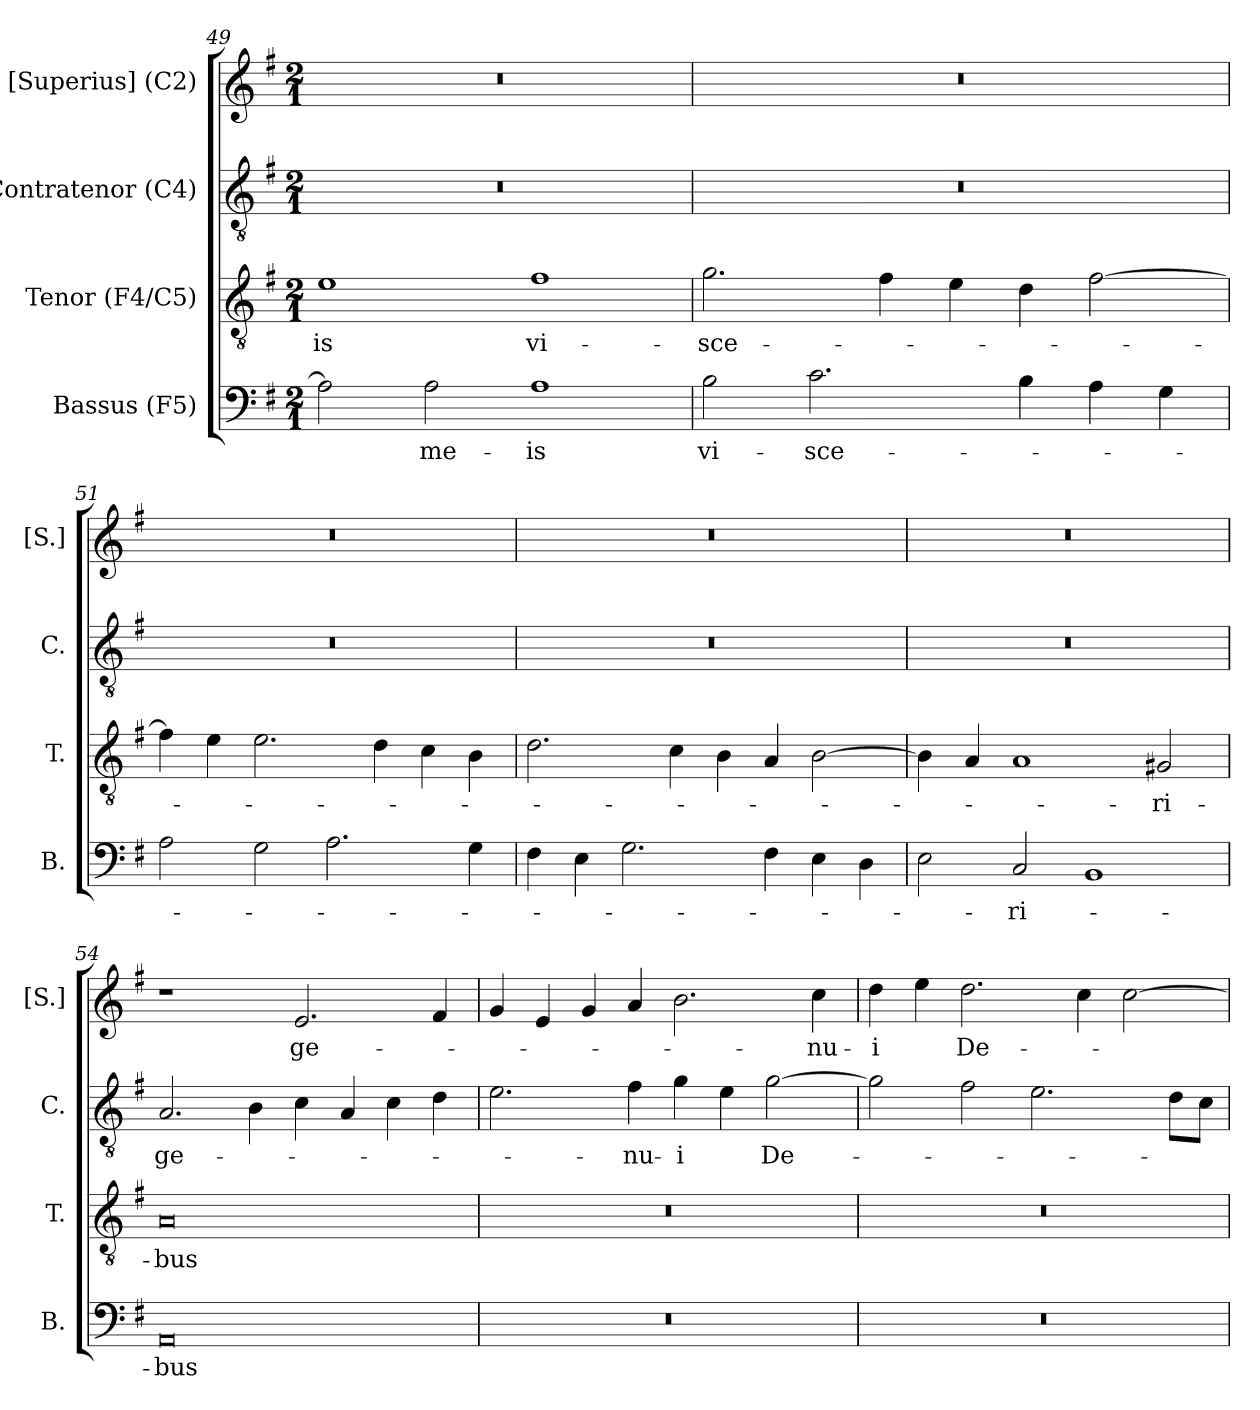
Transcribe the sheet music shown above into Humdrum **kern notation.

**kern	**text	**kern	**text	**kern	**text	**kern	**text
*part4	*part4	*part3	*part3	*part2	*part2	*part1	*part1
*staff4	*staff4	*staff3	*staff3	*staff2	*staff2	*staff1	*staff1
*I"Bassus (F5)	*	*I"Tenor (F4/C5)	*	*I"Contratenor (C4)	*	*I"[Superius] (C2)	*
*I'B.	*	*I'T.	*	*I'C.	*	*I'[S.]	*
*clefF4	*	*clefGv2	*	*clefGv2	*	*clefG2	*
*	*	*ITrd7c12	*	*ITrd7c12	*	*	*
*k[f#]	*	*k[f#]	*	*k[f#]	*	*k[f#]	*
*G:	*	*G:	*	*G:	*	*G:	*
*M2/1	*	*M2/1	*	*M2/1	*	*M2/1	*
=49	=49	=49	=49	=49	=49	=49	=49
!	!	!	!LO:LY:b:color=#000000	!LO:N:vis=1	!	!LO:N:vis=1	!
2Ai\]	.	1Ei	-is	0r	.	0r	.
!	!LO:LY:b:color=#000000	!	!	!	!	!	!
2Ai\	me-	.	.	.	.	.	.
!	!LO:LY:b:color=#000000	!	!	!	!	!	!
!	!	!	!LO:LY:b:color=#000000	!	!	!	!
1Ai	-is	1F#i	vi-	.	.	.	.
!!LO:PB:g=z
=50	=50	=50	=50	=50	=50	=50	=50
!	!LO:LY:b:color=#000000	!	!	!	!	!	!
!	!	!	!LO:LY:b:color=#000000	!LO:N:vis=1	!	!LO:N:vis=1	!
2Bi\	vi-	2.Gi\	-sce-	0r	.	0r	.
!	!LO:LY:b:color=#000000	!	!	!	!	!	!
2.ci\	-sce-	.	.	.	.	.	.
.	.	4F#i\	.	.	.	.	.
.	.	4Ei\	.	.	.	.	.
4Bi\	.	4Di\	.	.	.	.	.
4Ai\	.	[2F#i\	.	.	.	.	.
4Gi\	.	.	.	.	.	.	.
=51	=51	=51	=51	=51	=51	=51	=51
!	!	!	!	!LO:N:vis=1	!	!LO:N:vis=1	!
2Ai\	.	4F#i\]	.	0r	.	0r	.
.	.	4Ei\	.	.	.	.	.
2Gi\	.	2.Ei\	.	.	.	.	.
2.Ai\	.	.	.	.	.	.	.
.	.	4Di\	.	.	.	.	.
.	.	4Ci\	.	.	.	.	.
4Gi\	.	4BBi\	.	.	.	.	.
=52	=52	=52	=52	=52	=52	=52	=52
!	!	!	!	!LO:N:vis=1	!	!LO:N:vis=1	!
4F#i\	.	2.Di\	.	0r	.	0r	.
4Ei\	.	.	.	.	.	.	.
2.Gi\	.	.	.	.	.	.	.
.	.	4Ci\	.	.	.	.	.
.	.	4BBi\	.	.	.	.	.
4F#i\	.	4AAi/	.	.	.	.	.
4Ei\	.	[2BBi\	.	.	.	.	.
4Di\	.	.	.	.	.	.	.
=53	=53	=53	=53	=53	=53	=53	=53
!	!	!	!	!LO:N:vis=1	!	!LO:N:vis=1	!
2Ei\	.	4BBi\]	.	0r	.	0r	.
.	.	4AAi/	.	.	.	.	.
!	!LO:LY:b:color=#000000	!	!	!	!	!	!
2Ci/	-ri-	1AAi	.	.	.	.	.
1BBi	.	.	.	.	.	.	.
!	!	!	!LO:LY:b:color=#000000	!	!	!	!
.	.	2GG#i/	-ri-	.	.	.	.
!!LO:LB:g=z
=54	=54	=54	=54	=54	=54	=54	=54
!	!LO:LY:b:color=#000000	!	!	!	!	!	!
!	!	!	!LO:LY:b:color=#000000	!	!	!	!
!	!	!	!	!	!LO:LY:b:color=#000000	!	!
0AAi	-bus	0AAi	-bus	2.AAi/	ge-	1r	.
.	.	.	.	4BBi\	.	.	.
!	!	!	!	!	!	!	!LO:LY:b:color=#000000
.	.	.	.	4Ci\	.	2.ei/	ge-
.	.	.	.	4AAi/	.	.	.
.	.	.	.	4Ci\	.	.	.
.	.	.	.	4Di\	.	4f#i/	.
=55	=55	=55	=55	=55	=55	=55	=55
!LO:N:vis=1	!	!LO:N:vis=1	!	!	!	!	!
0r	.	0r	.	2.Ei\	.	4gi/	.
.	.	.	.	.	.	4ei/	.
.	.	.	.	.	.	4gi/	.
!	!	!	!	!	!LO:LY:b:color=#000000	!	!
.	.	.	.	4F#i\	-nu-	4ai/	.
!	!	!	!	!	!LO:LY:b:color=#000000	!	!
.	.	.	.	4Gi\	-i	2.bi\	.
.	.	.	.	4Ei\	.	.	.
!	!	!	!	!	!LO:LY:b:color=#000000	!	!
.	.	.	.	[2Gi\	De-	.	.
!	!	!	!	!	!	!	!LO:LY:b:color=#000000
.	.	.	.	.	.	4cci\	-nu-
=56	=56	=56	=56	=56	=56	=56	=56
!LO:N:vis=1	!	!LO:N:vis=1	!	!	!	!	!
!	!	!	!	!	!	!	!LO:LY:b:color=#000000
0r	.	0r	.	2Gi\]	.	4ddi\	-i
.	.	.	.	.	.	4eei\	.
!	!	!	!	!	!	!	!LO:LY:b:color=#000000
.	.	.	.	2F#i\	.	2.ddi\	De-
.	.	.	.	2.Ei\	.	.	.
.	.	.	.	.	.	4cci\	.
.	.	.	.	.	.	[2cci\	.
.	.	.	.	8Di\L	.	.	.
.	.	.	.	8Ci\J	.	.	.
=	=	=	=	=	=	=	=
*-	*-	*-	*-	*-	*-	*-	*-
